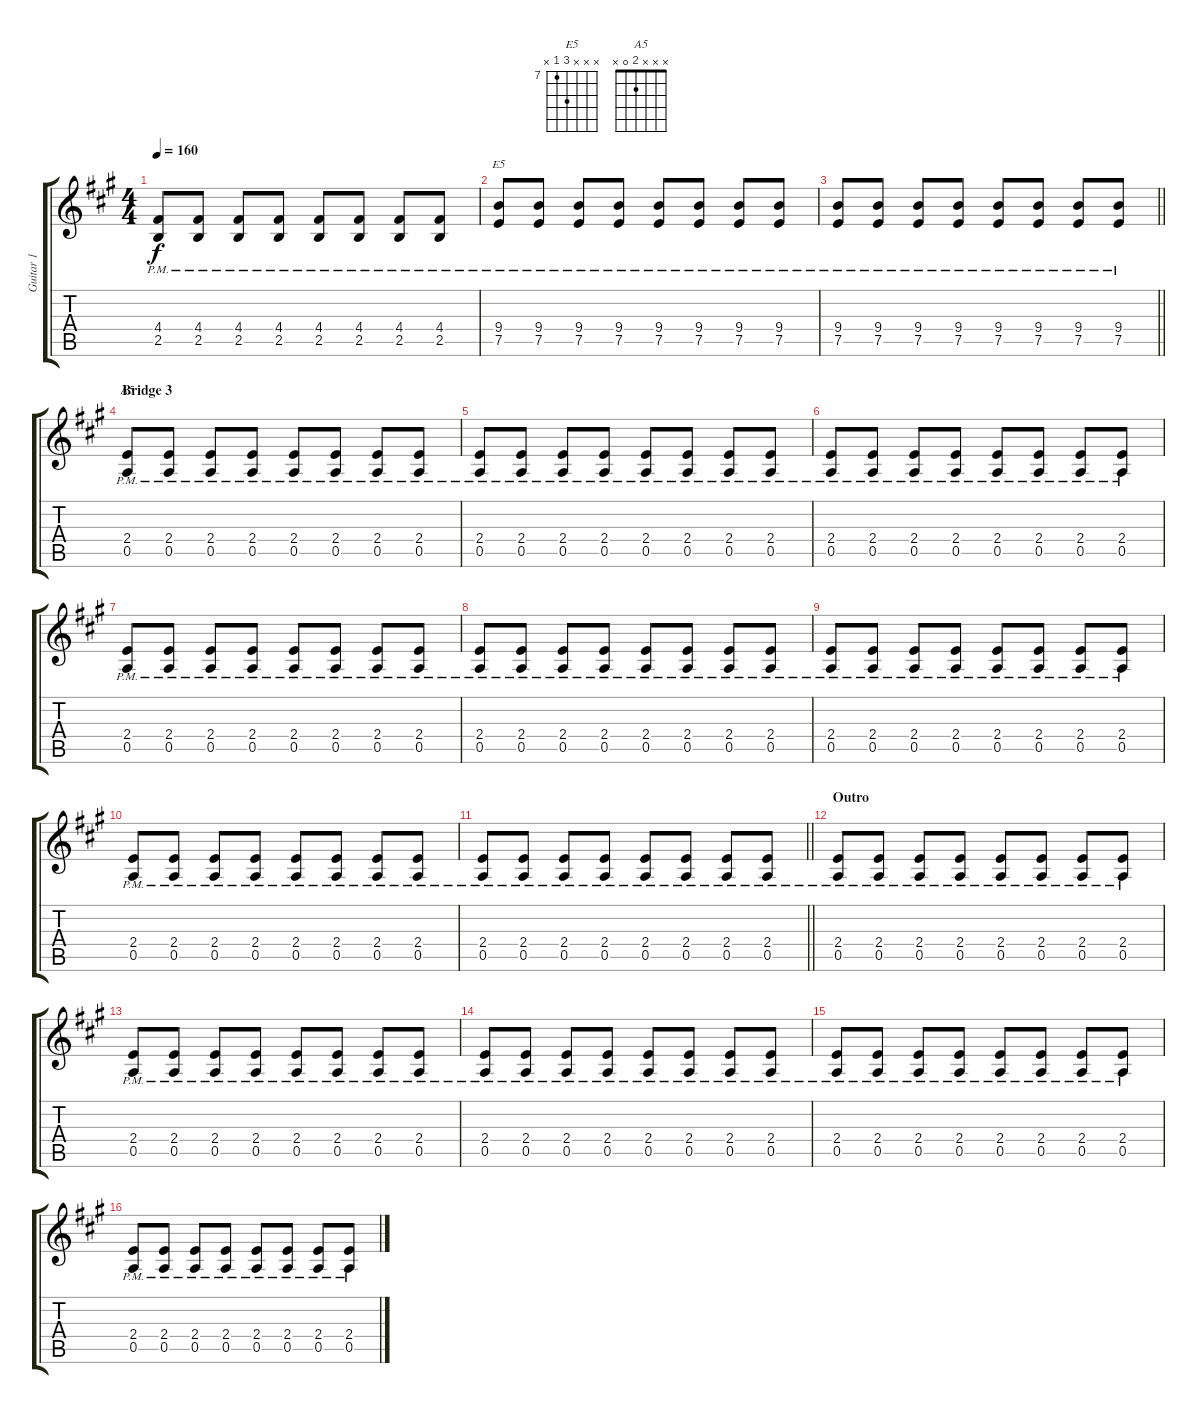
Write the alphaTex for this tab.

\track ("Guitar 1" "Guitar 1") {instrument distortionguitar}
\staff {score tabs}
\tuning (E4 B3 G3 D3 A2 E2) {hide}
\chord ("E5" x x x 9 7 x) {firstfret 7}
\chord ("A5" x x x 2 0 x)
\ts (4 4)
\tempo 160
\clef g2
\ks a
(4.4{pm} 2.5{pm}).8{dy f} (4.4{pm} 2.5{pm}).8 (4.4{pm} 2.5{pm}).8 (4.4{pm} 2.5{pm}).8 (4.4{pm} 2.5{pm}).8 (4.4{pm} 2.5{pm}).8 (4.4{pm} 2.5{pm}).8 (4.4{pm} 2.5{pm}).8 |
(9.4{pm} 7.5{pm}).8{ch "E5"} (9.4{pm} 7.5{pm}).8 (9.4{pm} 7.5{pm}).8 (9.4{pm} 7.5{pm}).8 (9.4{pm} 7.5{pm}).8 (9.4{pm} 7.5{pm}).8 (9.4{pm} 7.5{pm}).8 (9.4{pm} 7.5{pm}).8 |
\barLineRight lightlight
(9.4{pm} 7.5{pm}).8 (9.4{pm} 7.5{pm}).8 (9.4{pm} 7.5{pm}).8 (9.4{pm} 7.5{pm}).8 (9.4{pm} 7.5{pm}).8 (9.4{pm} 7.5{pm}).8 (9.4{pm} 7.5{pm}).8 (9.4{pm} 7.5{pm}).8 |
\section ("" "Bridge 3")
(2.4{pm} 0.5{pm}).8{ch "A5"} (2.4{pm} 0.5{pm}).8 (2.4{pm} 0.5{pm}).8 (2.4{pm} 0.5{pm}).8 (2.4{pm} 0.5{pm}).8 (2.4{pm} 0.5{pm}).8 (2.4{pm} 0.5{pm}).8 (2.4{pm} 0.5{pm}).8 |
(2.4{pm} 0.5{pm}).8 (2.4{pm} 0.5{pm}).8 (2.4{pm} 0.5{pm}).8 (2.4{pm} 0.5{pm}).8 (2.4{pm} 0.5{pm}).8 (2.4{pm} 0.5{pm}).8 (2.4{pm} 0.5{pm}).8 (2.4{pm} 0.5{pm}).8 |
(2.4{pm} 0.5{pm}).8 (2.4{pm} 0.5{pm}).8 (2.4{pm} 0.5{pm}).8 (2.4{pm} 0.5{pm}).8 (2.4{pm} 0.5{pm}).8 (2.4{pm} 0.5{pm}).8 (2.4{pm} 0.5{pm}).8 (2.4{pm} 0.5{pm}).8 |
(2.4{pm} 0.5{pm}).8 (2.4{pm} 0.5{pm}).8 (2.4{pm} 0.5{pm}).8 (2.4{pm} 0.5{pm}).8 (2.4{pm} 0.5{pm}).8 (2.4{pm} 0.5{pm}).8 (2.4{pm} 0.5{pm}).8 (2.4{pm} 0.5{pm}).8 |
(2.4{pm} 0.5{pm}).8 (2.4{pm} 0.5{pm}).8 (2.4{pm} 0.5{pm}).8 (2.4{pm} 0.5{pm}).8 (2.4{pm} 0.5{pm}).8 (2.4{pm} 0.5{pm}).8 (2.4{pm} 0.5{pm}).8 (2.4{pm} 0.5{pm}).8 |
(2.4{pm} 0.5{pm}).8 (2.4{pm} 0.5{pm}).8 (2.4{pm} 0.5{pm}).8 (2.4{pm} 0.5{pm}).8 (2.4{pm} 0.5{pm}).8 (2.4{pm} 0.5{pm}).8 (2.4{pm} 0.5{pm}).8 (2.4{pm} 0.5{pm}).8 |
(2.4{pm} 0.5{pm}).8 (2.4{pm} 0.5{pm}).8 (2.4{pm} 0.5{pm}).8 (2.4{pm} 0.5{pm}).8 (2.4{pm} 0.5{pm}).8 (2.4{pm} 0.5{pm}).8 (2.4{pm} 0.5{pm}).8 (2.4{pm} 0.5{pm}).8 |
\barLineRight lightlight
(2.4{pm} 0.5{pm}).8 (2.4{pm} 0.5{pm}).8 (2.4{pm} 0.5{pm}).8 (2.4{pm} 0.5{pm}).8 (2.4{pm} 0.5{pm}).8 (2.4{pm} 0.5{pm}).8 (2.4{pm} 0.5{pm}).8 (2.4{pm} 0.5{pm}).8 |
\section ("" "Outro")
(2.4{pm} 0.5{pm}).8 (2.4{pm} 0.5{pm}).8 (2.4{pm} 0.5{pm}).8 (2.4{pm} 0.5{pm}).8 (2.4{pm} 0.5{pm}).8 (2.4{pm} 0.5{pm}).8 (2.4{pm} 0.5{pm}).8 (2.4{pm} 0.5{pm}).8 |
(2.4{pm} 0.5{pm}).8 (2.4{pm} 0.5{pm}).8 (2.4{pm} 0.5{pm}).8 (2.4{pm} 0.5{pm}).8 (2.4{pm} 0.5{pm}).8 (2.4{pm} 0.5{pm}).8 (2.4{pm} 0.5{pm}).8 (2.4{pm} 0.5{pm}).8 |
(2.4{pm} 0.5{pm}).8 (2.4{pm} 0.5{pm}).8 (2.4{pm} 0.5{pm}).8 (2.4{pm} 0.5{pm}).8 (2.4{pm} 0.5{pm}).8 (2.4{pm} 0.5{pm}).8 (2.4{pm} 0.5{pm}).8 (2.4{pm} 0.5{pm}).8 |
(2.4{pm} 0.5{pm}).8 (2.4{pm} 0.5{pm}).8 (2.4{pm} 0.5{pm}).8 (2.4{pm} 0.5{pm}).8 (2.4{pm} 0.5{pm}).8 (2.4{pm} 0.5{pm}).8 (2.4{pm} 0.5{pm}).8 (2.4{pm} 0.5{pm}).8 |
(2.4{pm} 0.5{pm}).8 (2.4{pm} 0.5{pm}).8 (2.4{pm} 0.5{pm}).8 (2.4{pm} 0.5{pm}).8 (2.4{pm} 0.5{pm}).8 (2.4{pm} 0.5{pm}).8 (2.4{pm} 0.5{pm}).8 (2.4{pm} 0.5{pm}).8
